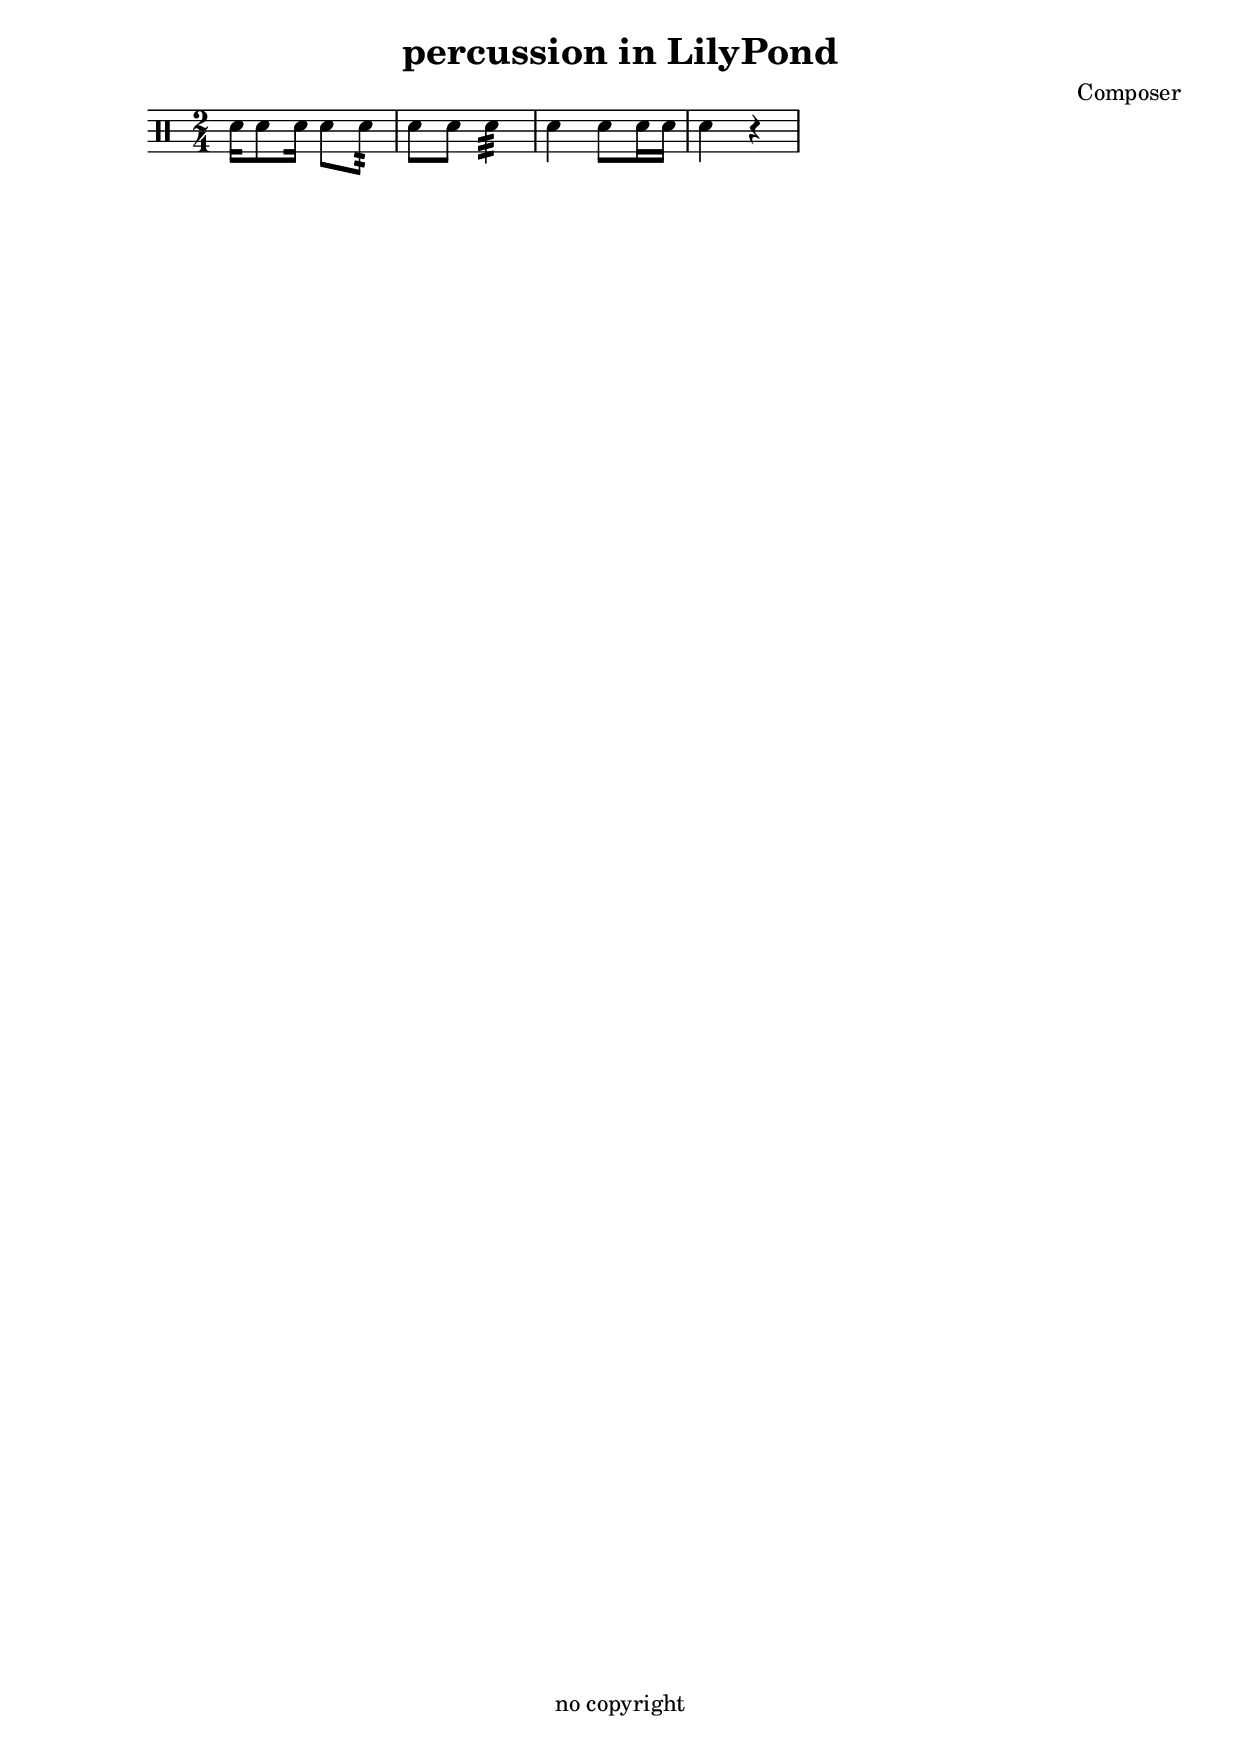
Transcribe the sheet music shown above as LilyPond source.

\version "2.24.0"

\header {
  title = "percussion in LilyPond"
  composer = "Composer"
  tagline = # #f
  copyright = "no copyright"
}

% \drums command
\drums {
  \time 2/4
  sn16 sn8 sn16 sn8 sn8:32
  sn8 sn8 sn4:32
  sn4 sn8 sn16 sn16
  sn4 r4
}